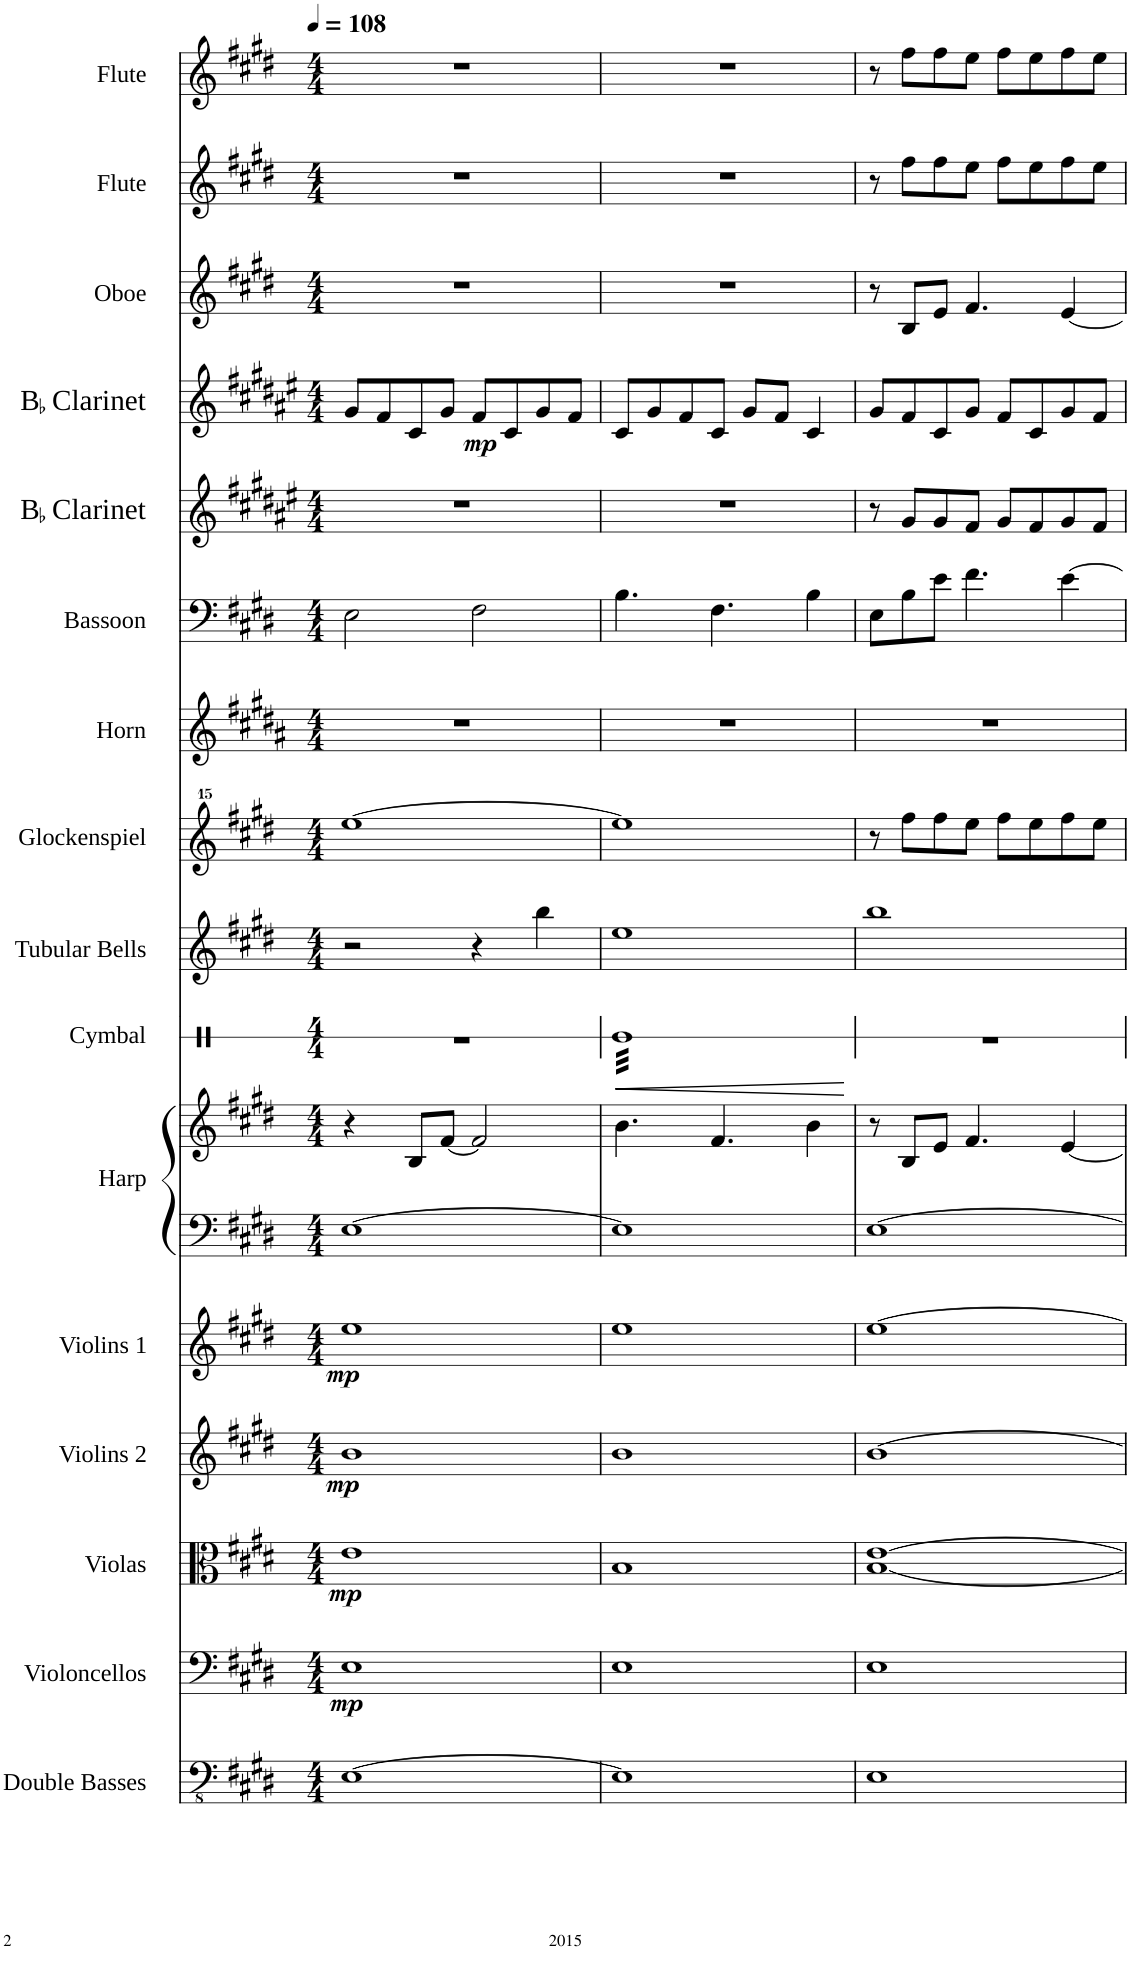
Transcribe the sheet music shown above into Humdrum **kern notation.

**kern	**dynam	**kern	**dynam	**kern	**dynam	**kern	**dynam	**kern	**dynam	**kern	**kern	**kern	**dynam	**kern	**kern	**kern	**kern	**kern	**kern	**dynam	**kern	**kern	**kern
*part16	*part16	*part15	*part15	*part14	*part14	*part13	*part13	*part12	*part12	*part11	*part11	*part10	*part10	*part9	*part8	*part7	*part6	*part5	*part4	*part4	*part3	*part2	*part1
*staff17	*staff17	*staff16	*staff16	*staff15	*staff15	*staff14	*staff14	*staff13	*staff13	*staff12	*staff11	*staff10	*staff10	*staff9	*staff8	*staff7	*staff6	*staff5	*staff4	*staff4	*staff3	*staff2	*staff1
*I"Double Basses	*	*I"Violoncellos	*	*I"Violas	*	*I"Violins 2	*	*I"Violins 1	*	*I"Harp	*	*I"Cymbal	*	*I"Tubular Bells	*I"Glockenspiel	*I"Horn	*I"Bassoon	*I"BaccidentalFlat Clarinet	*I"BaccidentalFlat Clarinet	*	*I"Oboe	*I"Flute	*I"Flute
*I'Dbs.	*	*I'Vlcs.	*	*I'Vlas.	*	*I'Vlns. 2	*	*I'Vlns. 1	*	*I'Hrp.	*	*I'Cym.	*	*I'Tu. Be.	*I'Glk.	*I'Hn.	*I'Bsn.	*I'BaccidentalFlat Cl.	*I'BaccidentalFlat Cl.	*	*I'Ob.	*I'Fl.	*I'Fl.
*	*	*	*	*	*	*	*	*	*	*	*	*stria1	*	*	*	*	*	*	*	*	*	*	*
*clefFv4	*	*clefF4	*	*clefC3	*	*clefG2	*	*clefG2	*	*clefF4	*clefG2	*clefX	*	*clefG2	*clefG^^2	*clefG2	*clefF4	*clefG2	*clefG2	*	*clefG2	*clefG2	*clefG2
*	*	*	*	*	*	*	*	*	*	*	*	*	*	*	*	*Trd4c7	*	*Trd1c2	*Trd1c2	*	*	*	*
*k[f#c#g#d#]	*	*k[f#c#g#d#]	*	*k[f#c#g#d#]	*	*k[f#c#g#d#]	*	*k[f#c#g#d#]	*	*k[f#c#g#d#]	*k[f#c#g#d#]	*k[]	*	*k[f#c#g#d#]	*k[f#c#g#d#]	*k[f#c#g#d#a#]	*k[f#c#g#d#]	*k[f#c#g#d#a#e#]	*k[f#c#g#d#a#e#]	*	*k[f#c#g#d#]	*k[f#c#g#d#]	*k[f#c#g#d#]
*M4/4	*	*M4/4	*	*M4/4	*	*M4/4	*	*M4/4	*	*M4/4	*M4/4	*M4/4	*	*M4/4	*M4/4	*M4/4	*M4/4	*M4/4	*M4/4	*	*M4/4	*M4/4	*M4/4
*MM108	*	*MM108	*	*MM108	*	*MM108	*	*MM108	*	*MM108	*MM108	*MM108	*	*MM108	*MM108	*MM108	*MM108	*MM108	*MM108	*	*MM108	*MM108	*MM108
=1	=1	=1	=1	=1	=1	=1	=1	=1	=1	=1	=1	=1	=1	=1	=1	=1	=1	=1	=1	=1	=1	=1	=1
!	!LO:DY:b	!	!LO:DY:b	!	!LO:DY:b	!	!LO:DY:b	!	!LO:DY:b	!	!	!	!	!	!	!	!	!	!	!	!	!	!
[1EE	mp	1E	mp	1e	mp	1b	mp	1ee	mp	[1E	4r	1r	.	2r	[1eeee	1r	2E\	1r	8g#/L	.	1r	1r	1r
.	.	.	.	.	.	.	.	.	.	.	.	.	.	.	.	.	.	.	8f#/	.	.	.	.
.	.	.	.	.	.	.	.	.	.	.	8B/L	.	.	.	.	.	.	.	8c#/	.	.	.	.
.	.	.	.	.	.	.	.	.	.	.	[8f#/J	.	.	.	.	.	.	.	8g#/J	.	.	.	.
!	!	!	!	!	!	!	!	!	!	!	!	!	!	!	!	!	!	!	!	!LO:DY:b	!	!	!
.	.	.	.	.	.	.	.	.	.	.	2f#/]	.	.	4r	.	.	2F#\	.	8f#/L	mp	.	.	.
.	.	.	.	.	.	.	.	.	.	.	.	.	.	.	.	.	.	.	8c#/	.	.	.	.
.	.	.	.	.	.	.	.	.	.	.	.	.	.	4bb\	.	.	.	.	8g#/	.	.	.	.
.	.	.	.	.	.	.	.	.	.	.	.	.	.	.	.	.	.	.	8f#/J	.	.	.	.
=2	=2	=2	=2	=2	=2	=2	=2	=2	=2	=2	=2	=2	=2	=2	=2	=2	=2	=2	=2	=2	=2	=2	=2
!	!	!	!	!	!	!	!	!	!	!	!	!	!LO:HP:b	!	!	!	!	!	!	!	!	!	!
*	*	*	*	*	*	*	*	*	*	*	*	*tremolo	*	*	*	*	*	*	*	*	*	*	*
1EE]	.	1E	.	1B	.	1b	.	1ee	.	1E]	4.b\	32ReLLL	<	1ee	1eeee]	1r	4.B\	1r	8c#/L	.	1r	1r	1r
.	.	.	.	.	.	.	.	.	.	.	.	32Re	.	.	.	.	.	.	.	.	.	.	.
.	.	.	.	.	.	.	.	.	.	.	.	32Re	.	.	.	.	.	.	.	.	.	.	.
.	.	.	.	.	.	.	.	.	.	.	.	32Re	.	.	.	.	.	.	.	.	.	.	.
.	.	.	.	.	.	.	.	.	.	.	.	32Re	.	.	.	.	.	.	8g#/	.	.	.	.
.	.	.	.	.	.	.	.	.	.	.	.	32Re	.	.	.	.	.	.	.	.	.	.	.
.	.	.	.	.	.	.	.	.	.	.	.	32Re	.	.	.	.	.	.	.	.	.	.	.
.	.	.	.	.	.	.	.	.	.	.	.	32Re	.	.	.	.	.	.	.	.	.	.	.
.	.	.	.	.	.	.	.	.	.	.	.	32Re	.	.	.	.	.	.	8f#/	.	.	.	.
.	.	.	.	.	.	.	.	.	.	.	.	32Re	.	.	.	.	.	.	.	.	.	.	.
.	.	.	.	.	.	.	.	.	.	.	.	32Re	.	.	.	.	.	.	.	.	.	.	.
.	.	.	.	.	.	.	.	.	.	.	.	32Re	.	.	.	.	.	.	.	.	.	.	.
.	.	.	.	.	.	.	.	.	.	.	4.f#/	32Re	.	.	.	.	4.F#\	.	8c#/J	.	.	.	.
.	.	.	.	.	.	.	.	.	.	.	.	32Re	.	.	.	.	.	.	.	.	.	.	.
.	.	.	.	.	.	.	.	.	.	.	.	32Re	.	.	.	.	.	.	.	.	.	.	.
.	.	.	.	.	.	.	.	.	.	.	.	32Re	.	.	.	.	.	.	.	.	.	.	.
.	.	.	.	.	.	.	.	.	.	.	.	32Re	.	.	.	.	.	.	8g#/L	.	.	.	.
.	.	.	.	.	.	.	.	.	.	.	.	32Re	.	.	.	.	.	.	.	.	.	.	.
.	.	.	.	.	.	.	.	.	.	.	.	32Re	.	.	.	.	.	.	.	.	.	.	.
.	.	.	.	.	.	.	.	.	.	.	.	32Re	.	.	.	.	.	.	.	.	.	.	.
.	.	.	.	.	.	.	.	.	.	.	.	32Re	.	.	.	.	.	.	8f#/J	.	.	.	.
.	.	.	.	.	.	.	.	.	.	.	.	32Re	.	.	.	.	.	.	.	.	.	.	.
.	.	.	.	.	.	.	.	.	.	.	.	32Re	.	.	.	.	.	.	.	.	.	.	.
.	.	.	.	.	.	.	.	.	.	.	.	32Re	.	.	.	.	.	.	.	.	.	.	.
.	.	.	.	.	.	.	.	.	.	.	4b\	32Re	.	.	.	.	4B\	.	4c#/	.	.	.	.
.	.	.	.	.	.	.	.	.	.	.	.	32Re	.	.	.	.	.	.	.	.	.	.	.
.	.	.	.	.	.	.	.	.	.	.	.	32Re	.	.	.	.	.	.	.	.	.	.	.
.	.	.	.	.	.	.	.	.	.	.	.	32Re	.	.	.	.	.	.	.	.	.	.	.
.	.	.	.	.	.	.	.	.	.	.	.	32Re	.	.	.	.	.	.	.	.	.	.	.
.	.	.	.	.	.	.	.	.	.	.	.	32Re	.	.	.	.	.	.	.	.	.	.	.
.	.	.	.	.	.	.	.	.	.	.	.	32Re	.	.	.	.	.	.	.	.	.	.	.
.	.	.	.	.	.	.	.	.	.	.	.	32ReJJJ	.	.	.	.	.	.	.	.	.	.	.
*	*	*	*	*	*	*	*	*	*	*	*	*Xtremolo	*	*	*	*	*	*	*	*	*	*	*
.	.	.	.	.	.	.	.	.	.	.	.	.	[	.	.	.	.	.	.	.	.	.	.
=3	=3	=3	=3	=3	=3	=3	=3	=3	=3	=3	=3	=3	=3	=3	=3	=3	=3	=3	=3	=3	=3	=3	=3
1EE	.	1E	.	[1B [1e	.	[1b	.	[1ee	.	[1E	8r	1r	.	1bb	8r	1r	8E\L	8r	8g#/L	.	8r	8r	8r
.	.	.	.	.	.	.	.	.	.	.	8B/L	.	.	.	8ffff#\L	.	8B\	8g#/L	8f#/	.	8B/L	8ff#\L	8ff#\L
.	.	.	.	.	.	.	.	.	.	.	8e/J	.	.	.	8ffff#\	.	8e\J	8g#/	8c#/	.	8e/J	8ff#\	8ff#\
.	.	.	.	.	.	.	.	.	.	.	4.f#/	.	.	.	8eeee\J	.	4.f#\	8f#/J	8g#/J	.	4.f#/	8ee\J	8ee\J
.	.	.	.	.	.	.	.	.	.	.	.	.	.	.	8ffff#\L	.	.	8g#/L	8f#/L	.	.	8ff#\L	8ff#\L
.	.	.	.	.	.	.	.	.	.	.	.	.	.	.	8eeee\	.	.	8f#/	8c#/	.	.	8ee\	8ee\
.	.	.	.	.	.	.	.	.	.	.	[4e/	.	.	.	8ffff#\	.	[4e\	8g#/	8g#/	.	[4e/	8ff#\	8ff#\
.	.	.	.	.	.	.	.	.	.	.	.	.	.	.	8eeee\J	.	.	8f#/J	8f#/J	.	.	8ee\J	8ee\J
=	=	=	=	=	=	=	=	=	=	=	=	=	=	=	=	=	=	=	=	=	=	=	=
*-	*-	*-	*-	*-	*-	*-	*-	*-	*-	*-	*-	*-	*-	*-	*-	*-	*-	*-	*-	*-	*-	*-	*-
